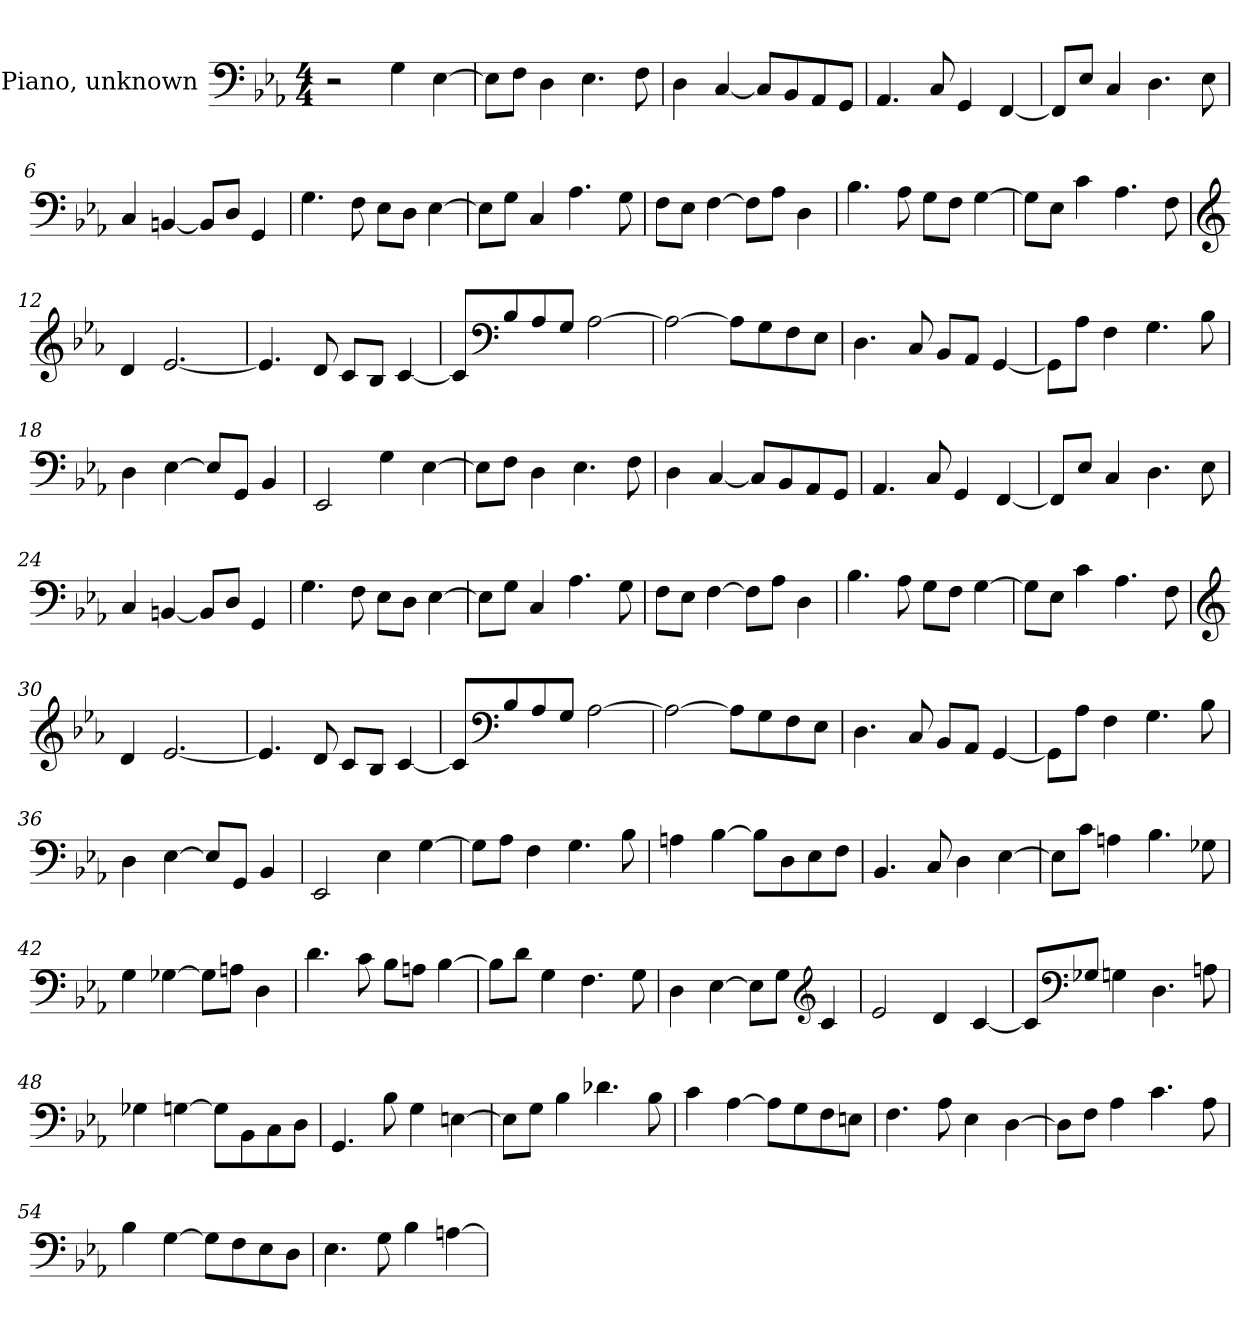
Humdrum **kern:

**kern
*part1
*staff1
*I"Piano, unknown
*I'Pno.
*clefF4
*k[b-e-a-]
*M4/4
*MM120
=1
2r
4G\
[4E-\
=2
8E-\L]
8F\J
4D\
4.E-\
8F\
=3
4D\
[4C/
8C/L]
8BB-/
8AA-/
8GG/J
=4
4.AA-/
8C/
4GG/
[4FF/
=5
8FF/L]
8E-/J
4C/
4.D\
8E-\
=6
4C/
[4BBn/
8BB/L]
8D/J
4GG/
=7
4.G\
8F\
8E-\L
8D\J
[4E-\
!!LO:LB:g=z
=8
8E-\L]
8G\J
4C/
4.A-\
8G\
=9
8F\L
8E-\J
[4F\
8F\L]
8A-\J
4D\
=10
4.B-\
8A-\
8G\L
8F\J
[4G\
=11
8G\L]
8E-\J
4c\
4.A-\
8F\
=12
*clefG2
4d/
[2.e-/
=13
4.e-/]
8d/
8c/L
8B-/J
[4c/
!!LO:LB:g=z
=14
8c/L]
*clefF4
8B-/
8A-/
8G/J
[2A-\
=15
2A-\_
8A-\L]
8G\
8F\
8E-\J
=16
4.D\
8C/
8BB-/L
8AA-/J
[4GG/
=17
8GG\L]
8A-\J
4F\
4.G\
8B-\
=18
4D\
[4E-\
8E-/L]
8GG/J
4BB-/
=19
2EE-/
4G\
[4E-\
=20
8E-\L]
8F\J
4D\
4.E-\
8F\
!!LO:LB:g=z
=21
4D\
[4C/
8C/L]
8BB-/
8AA-/
8GG/J
=22
4.AA-/
8C/
4GG/
[4FF/
=23
8FF/L]
8E-/J
4C/
4.D\
8E-\
=24
4C/
[4BBn/
8BB/L]
8D/J
4GG/
=25
4.G\
8F\
8E-\L
8D\J
[4E-\
=26
8E-\L]
8G\J
4C/
4.A-\
8G\
=27
8F\L
8E-\J
[4F\
8F\L]
8A-\J
4D\
!!LO:LB:g=z
=28
4.B-\
8A-\
8G\L
8F\J
[4G\
=29
8G\L]
8E-\J
4c\
4.A-\
8F\
=30
*clefG2
4d/
[2.e-/
=31
4.e-/]
8d/
8c/L
8B-/J
[4c/
=32
8c/L]
*clefF4
8B-/
8A-/
8G/J
[2A-\
=33
2A-\_
8A-\L]
8G\
8F\
8E-\J
!!LO:LB:g=z
=34
4.D\
8C/
8BB-/L
8AA-/J
[4GG/
=35
8GG\L]
8A-\J
4F\
4.G\
8B-\
=36
4D\
[4E-\
8E-/L]
8GG/J
4BB-/
=37
2EE-/
4E-\
[4G\
=38
8G\L]
8A-\J
4F\
4.G\
8B-\
=39
4An\
[4B-\
8B-\L]
8D\
8E-\
8F\J
=40
4.BB-/
8C/
4D\
[4E-\
!!LO:LB:g=z
=41
8E-\L]
8c\J
4An\
4.B-\
8G-X\
=42
4G\
[4G-X\
8G-\L]
8An\J
4D\
=43
4.d\
8c\
8B-\L
8An\J
[4B-\
=44
8B-\L]
8d\J
4G\
4.F\
8G\
=45
4D\
[4E-\
8E-\L]
8G\J
*clefG2
4c/
=46
2e-/
4d/
[4c/
!!LO:LB:g=z
=47
8c/L]
*clefF4
8G-X/J
4Gn\
4.D\
8An\
=48
4G-X\
[4Gn\
8G\L]
8BB-\
8C\
8D\J
=49
4.GG/
8B-\
4G\
[4En\
=50
8E\L]
8G\J
4B-\
4.d-X\
8B-\
=51
4c\
[4A-\
8A-\L]
8G\
8F\
8En\J
=52
4.F\
8A-\
4E-\
[4D\
!!LO:LB:g=z
=53
8D\L]
8F\J
4A-\
4.c\
8A-\
=54
4B-\
[4G\
8G\L]
8F\
8E-\
8D\J
=55
4.E-\
8G\
4B-\
[4An\
=
*-
